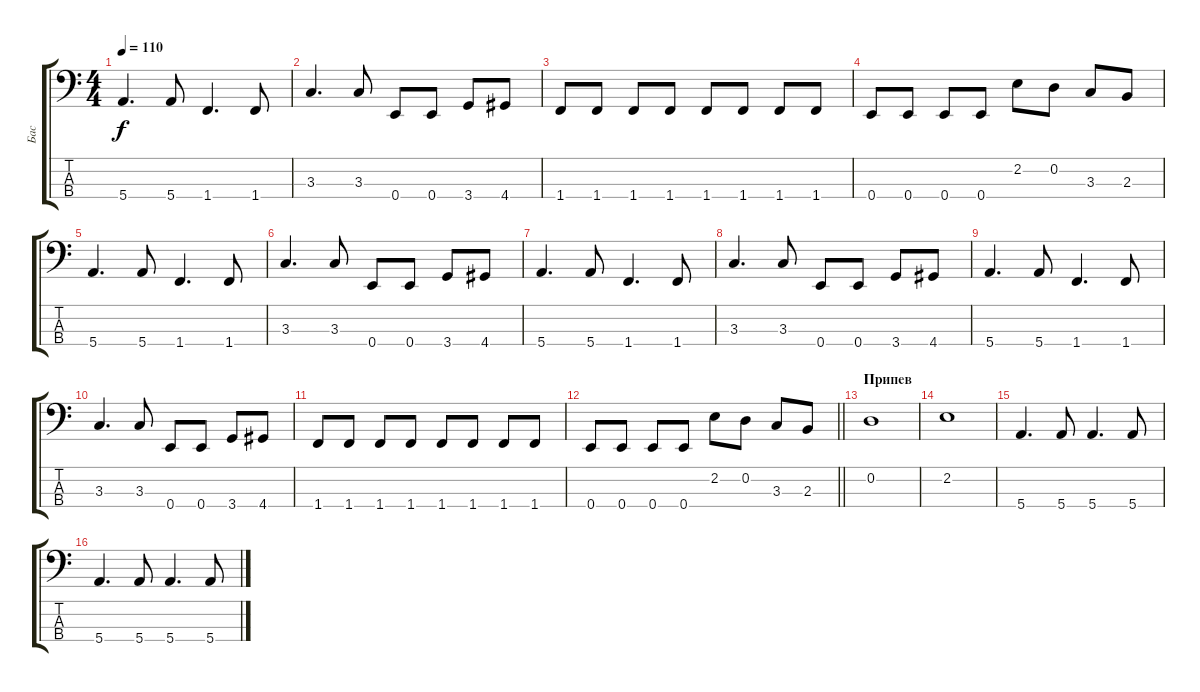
\track ("Бас" "Бас") {instrument electricbassfinger}
\staff {score tabs}
\tuning (G2 D2 A1 E1) {hide}
\ts (4 4)
\tempo 110
\clef f4
\ks c
5.4.4{d dy f} 5.4.8 1.4.4{d} 1.4.8 |
3.3.4{d} 3.3.8 0.4.8 0.4.8 3.4.8 4.4.8 |
1.4.8 1.4.8 1.4.8 1.4.8 1.4.8 1.4.8 1.4.8 1.4.8 |
0.4.8 0.4.8 0.4.8 0.4.8 2.2.8 0.2.8 3.3.8 2.3.8 |
5.4.4{d} 5.4.8 1.4.4{d} 1.4.8 |
3.3.4{d} 3.3.8 0.4.8 0.4.8 3.4.8 4.4.8 |
5.4.4{d} 5.4.8 1.4.4{d} 1.4.8 |
3.3.4{d} 3.3.8 0.4.8 0.4.8 3.4.8 4.4.8 |
5.4.4{d} 5.4.8 1.4.4{d} 1.4.8 |
3.3.4{d} 3.3.8 0.4.8 0.4.8 3.4.8 4.4.8 |
1.4.8 1.4.8 1.4.8 1.4.8 1.4.8 1.4.8 1.4.8 1.4.8 |
\barLineRight lightlight
0.4.8 0.4.8 0.4.8 0.4.8 2.2.8 0.2.8 3.3.8 2.3.8 |
\section ("" "Припев")
0.2.1 |
2.2.1 |
5.4.4{d} 5.4.8 5.4.4{d} 5.4.8 |
5.4.4{d} 5.4.8 5.4.4{d} 5.4.8
